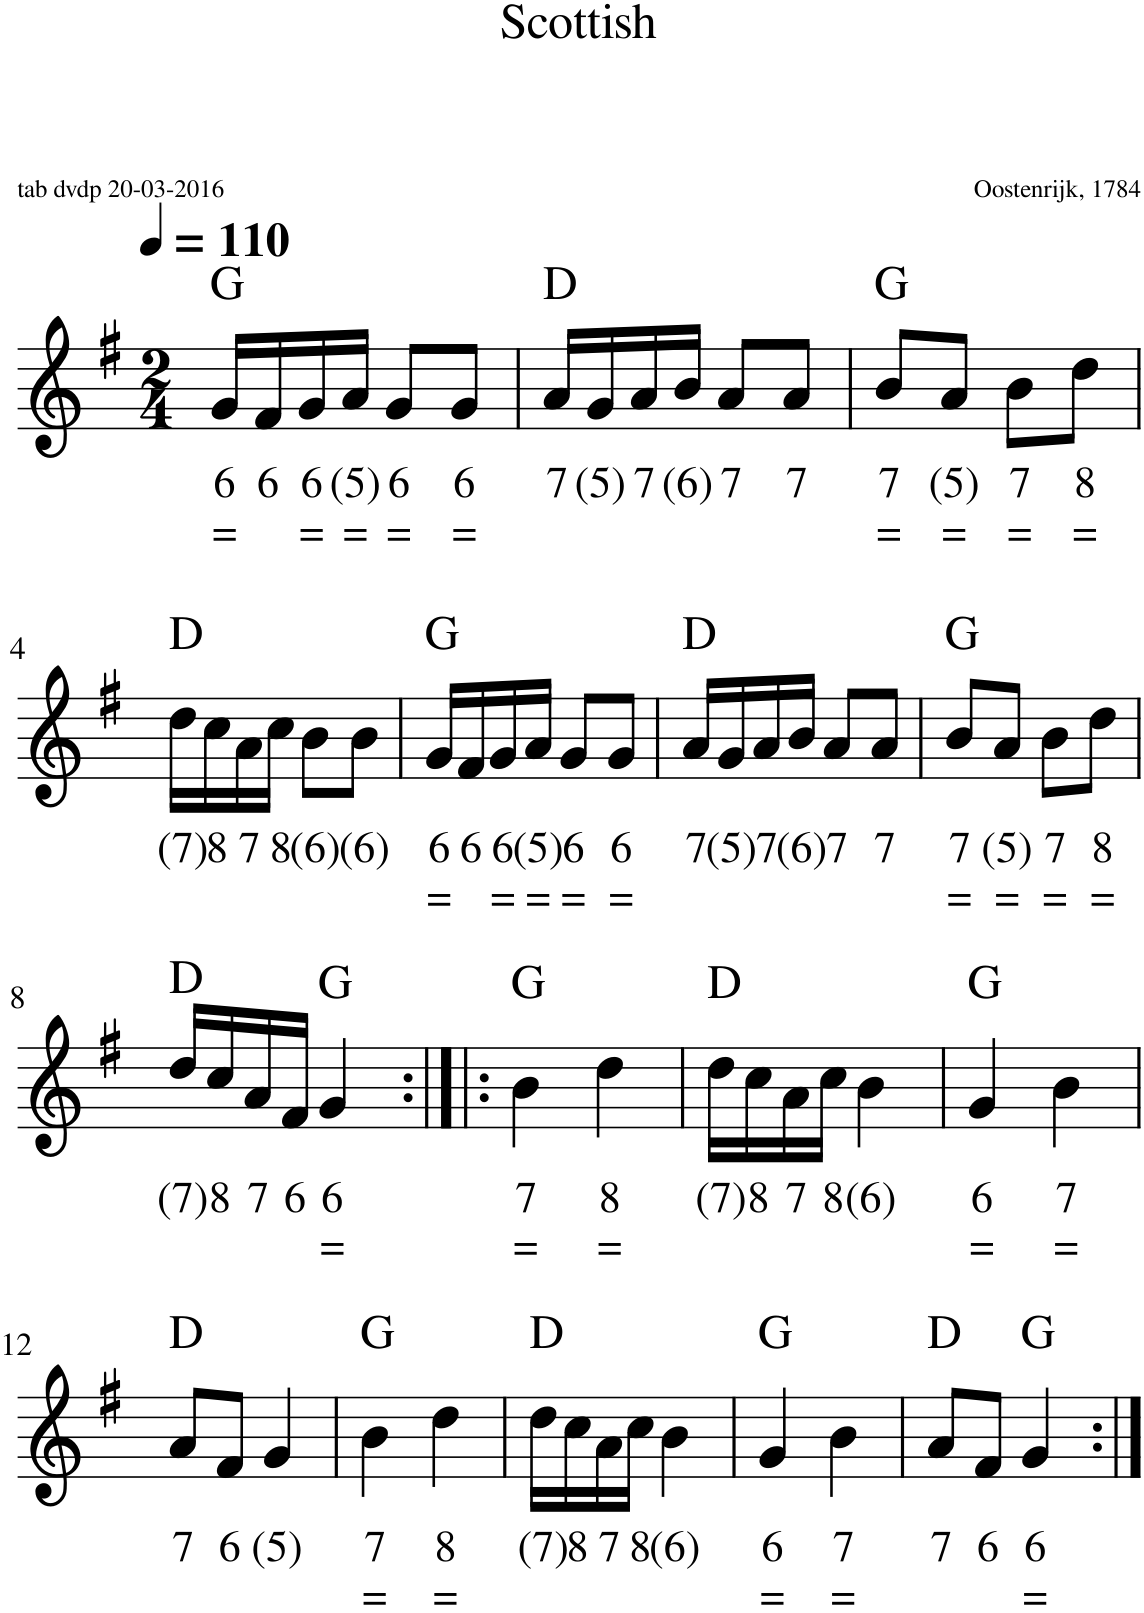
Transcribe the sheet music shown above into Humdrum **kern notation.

**kern	**text	**text	**harte
*part1	*part1	*part1	*part1
*staff1	*staff1	*staff1	*
*I"Stem	*	*	*
*clefG2	*	*	*
*k[f#]	*	*	*
*M2/4	*	*	*
*MM110	*	*	*
=1	=1	=1	=1
!	!LO:LY:b	!LO:LY:b	!
16g/LL	6	=	G:maj
!	!LO:LY:b	!	!
16f#/	6	.	.
!	!LO:LY:b	!LO:LY:b	!
16g/	6	=	.
!	!LO:LY:b	!LO:LY:b	!
16a/JJ	(5)	=	.
!	!LO:LY:b	!LO:LY:b	!
8g/L	6	=	.
!	!LO:LY:b	!LO:LY:b	!
8g/J	6	=	.
=2	=2	=2	=2
!	!LO:LY:b	!	!
16a/LL	7	.	D:maj
!	!LO:LY:b	!	!
16g/	(5)	.	.
!	!LO:LY:b	!	!
16a/	7	.	.
!	!LO:LY:b	!	!
16b/JJ	(6)	.	.
!	!LO:LY:b	!	!
8a/L	7	.	.
!	!LO:LY:b	!	!
8a/J	7	.	.
=3	=3	=3	=3
!	!LO:LY:b	!LO:LY:b	!
8b/L	7	=	G:maj
!	!LO:LY:b	!LO:LY:b	!
8a/J	(5)	=	.
!	!LO:LY:b	!LO:LY:b	!
8b\L	7	=	.
!	!LO:LY:b	!LO:LY:b	!
8dd\J	8	=	.
!!LO:LB:g=z
=4	=4	=4	=4
!	!LO:LY:b	!	!
16dd\LL	(7)	.	D:maj
!	!LO:LY:b	!	!
16cc\	8	.	.
!	!LO:LY:b	!	!
16a\	7	.	.
!	!LO:LY:b	!	!
16cc\JJ	8	.	.
!	!LO:LY:b	!	!
8b\L	(6)	.	.
!	!LO:LY:b	!	!
8b\J	(6)	.	.
=5	=5	=5	=5
!	!LO:LY:b	!LO:LY:b	!
16g/LL	6	=	G:maj
!	!LO:LY:b	!	!
16f#/	6	.	.
!	!LO:LY:b	!LO:LY:b	!
16g/	6	=	.
!	!LO:LY:b	!LO:LY:b	!
16a/JJ	(5)	=	.
!	!LO:LY:b	!LO:LY:b	!
8g/L	6	=	.
!	!LO:LY:b	!LO:LY:b	!
8g/J	6	=	.
=6	=6	=6	=6
!	!LO:LY:b	!	!
16a/LL	7	.	D:maj
!	!LO:LY:b	!	!
16g/	(5)	.	.
!	!LO:LY:b	!	!
16a/	7	.	.
!	!LO:LY:b	!	!
16b/JJ	(6)	.	.
!	!LO:LY:b	!	!
8a/L	7	.	.
!	!LO:LY:b	!	!
8a/J	7	.	.
=7	=7	=7	=7
!	!LO:LY:b	!LO:LY:b	!
8b/L	7	=	G:maj
!	!LO:LY:b	!LO:LY:b	!
8a/J	(5)	=	.
!	!LO:LY:b	!LO:LY:b	!
8b\L	7	=	.
!	!LO:LY:b	!LO:LY:b	!
8dd\J	8	=	.
!!LO:LB:g=z
=8	=8	=8	=8
!	!LO:LY:b	!	!
16dd/LL	(7)	.	D:maj
!	!LO:LY:b	!	!
16cc/	8	.	.
!	!LO:LY:b	!	!
16a/	7	.	.
!	!LO:LY:b	!	!
16f#/JJ	6	.	.
!	!LO:LY:b	!LO:LY:b	!
4g/	6	=	G:maj
=9:|!|:	=9:|!|:	=9:|!|:	=9:|!|:
!	!LO:LY:b	!LO:LY:b	!
4b\	7	=	G:maj
!	!LO:LY:b	!LO:LY:b	!
4dd\	8	=	.
=10	=10	=10	=10
!	!LO:LY:b	!	!
16dd\LL	(7)	.	D:maj
!	!LO:LY:b	!	!
16cc\	8	.	.
!	!LO:LY:b	!	!
16a\	7	.	.
!	!LO:LY:b	!	!
16cc\JJ	8	.	.
!	!LO:LY:b	!	!
4b\	(6)	.	.
=11	=11	=11	=11
!	!LO:LY:b	!LO:LY:b	!
4g/	6	=	G:maj
!	!LO:LY:b	!LO:LY:b	!
4b\	7	=	.
!!LO:LB:g=z
=12	=12	=12	=12
!	!LO:LY:b	!	!
8a/L	7	.	D:maj
!	!LO:LY:b	!	!
8f#/J	6	.	.
!	!LO:LY:b	!	!
4g/	(5)	.	.
=13	=13	=13	=13
!	!LO:LY:b	!LO:LY:b	!
4b\	7	=	G:maj
!	!LO:LY:b	!LO:LY:b	!
4dd\	8	=	.
=14	=14	=14	=14
!	!LO:LY:b	!	!
16dd\LL	(7)	.	D:maj
!	!LO:LY:b	!	!
16cc\	8	.	.
!	!LO:LY:b	!	!
16a\	7	.	.
!	!LO:LY:b	!	!
16cc\JJ	8	.	.
!	!LO:LY:b	!	!
4b\	(6)	.	.
=15	=15	=15	=15
!	!LO:LY:b	!LO:LY:b	!
4g/	6	=	G:maj
!	!LO:LY:b	!LO:LY:b	!
4b\	7	=	.
=16	=16	=16	=16
!	!LO:LY:b	!	!
8a/L	7	.	D:maj
!	!LO:LY:b	!	!
8f#/J	6	.	.
!	!LO:LY:b	!LO:LY:b	!
4g/	6	=	G:maj
=:|!	=:|!	=:|!	=:|!
*-	*-	*-	*-
